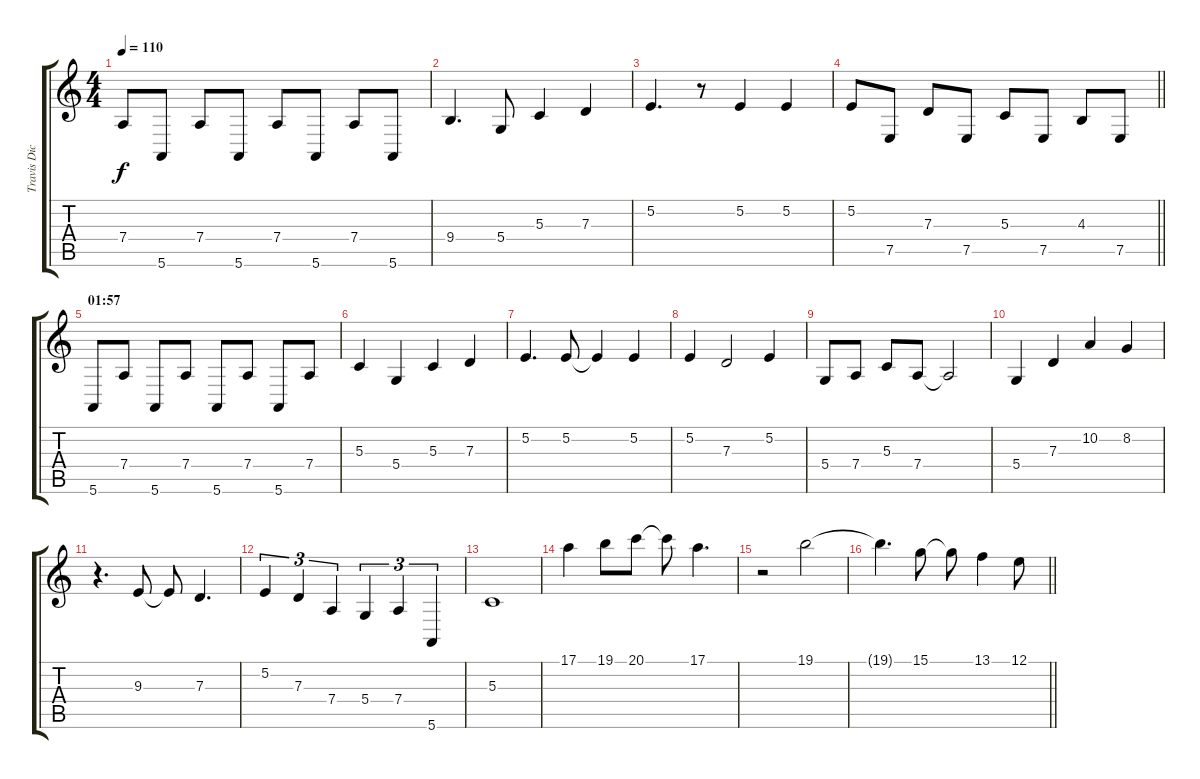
\track ("Travis Dickerson 1" "Travis Dic") {instrument electricpiano1}
\staff {score tabs}
\tuning (E4 B3 G3 D3 A2 E2) {hide}
\ts (4 4)
\tempo 110
\clef g2
\ks c
7.4.8{dy f} 5.6.8 7.4.8 5.6.8 7.4.8 5.6.8 7.4.8 5.6.8 |
9.4.4{d} 5.4.8 5.3.4 7.3.4 |
5.2.4{d} r.8 5.2.4 5.2.4 |
\barLineRight lightlight
5.2.8 7.5.8 7.3.8 7.5.8 5.3.8 7.5.8 4.3.8 7.5.8 |
\section ("" "01:57")
5.6.8 7.4.8 5.6.8 7.4.8 5.6.8 7.4.8 5.6.8 7.4.8 |
5.3.4 5.4.4 5.3.4 7.3.4 |
5.2.4{d} 5.2.8 5.2{t}.4 5.2.4 |
5.2.4 7.3.2 5.2.4 |
5.4.8 7.4.8 5.3.8 7.4.8 7.4{t}.2 |
5.4.4 7.3.4 10.2.4 8.2.4 |
r.4{d} 9.3.8 9.3{t}.8 7.3.4{d} |
5.2.4{tu (3 2)} 7.3.4{tu (3 2)} 7.4.4{tu (3 2)} 5.4.4{tu (3 2)} 7.4.4{tu (3 2)} 5.6.4{tu (3 2)} |
5.3.1 |
17.1.4 19.1.8 20.1.8 20.1{t}.8 17.1.4{d} |
r.2 19.1.2 |
\barLineRight lightlight
19.1{t}.4{d} 15.1.8 15.1{t}.8 13.1.4 12.1.8
